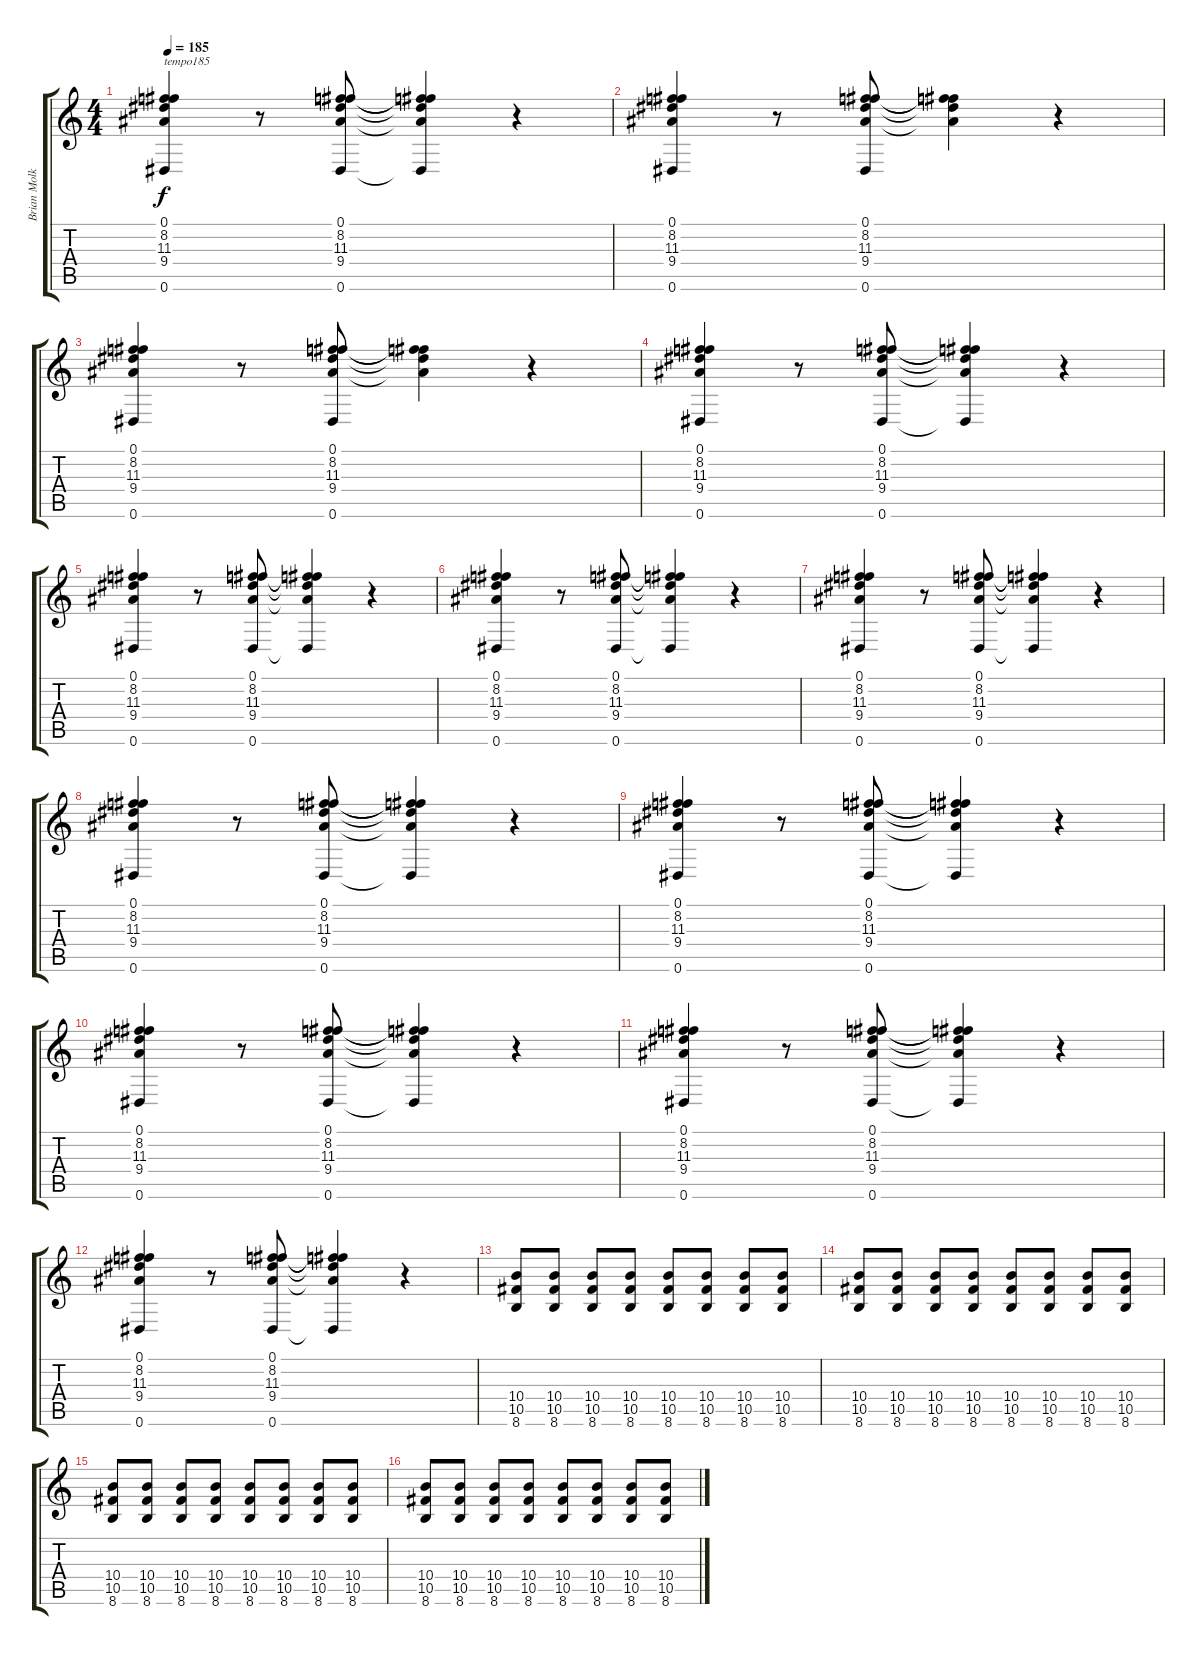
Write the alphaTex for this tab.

\track ("Brian Molko" "Brian Molk") {instrument overdrivenguitar}
\staff {score tabs}
\tuning (Eb4 Bb3 Gb3 Db3 Ab2 Eb2) {hide}
\ts (4 4)
\tempo 185
\clef g2
\ks c
(0.1 8.2 11.3 9.4 0.6).4{txt "tempo185" dy f instrument overdrivenguitar} r.8 (0.1 8.2 11.3 9.4 0.6).8 (0.1{t} 8.2{t} 11.3{t} 9.4{t} 0.6{t}).4 r.4 |
(0.1 8.2 11.3 9.4 0.6).4 r.8 (0.1 8.2 11.3 9.4 0.6).8 (0.1{t} 8.2{t} 11.3{t} 9.4{t}).4 r.4 |
(0.1 8.2 11.3 9.4 0.6).4 r.8 (0.1 8.2 11.3 9.4 0.6).8 (0.1{t} 8.2{t} 11.3{t} 9.4{t}).4 r.4 |
(0.1 8.2 11.3 9.4 0.6).4 r.8 (0.1 8.2 11.3 9.4 0.6).8 (0.1{t} 8.2{t} 11.3{t} 9.4{t} 0.6{t}).4 r.4 |
(0.1 8.2 11.3 9.4 0.6).4 r.8 (0.1 8.2 11.3 9.4 0.6).8 (0.1{t} 8.2{t} 11.3{t} 9.4{t} 0.6{t}).4 r.4 |
(0.1 8.2 11.3 9.4 0.6).4 r.8 (0.1 8.2 11.3 9.4 0.6).8 (0.1{t} 8.2{t} 11.3{t} 9.4{t} 0.6{t}).4 r.4 |
(0.1 8.2 11.3 9.4 0.6).4 r.8 (0.1 8.2 11.3 9.4 0.6).8 (0.1{t} 8.2{t} 11.3{t} 9.4{t} 0.6{t}).4 r.4 |
(0.1 8.2 11.3 9.4 0.6).4 r.8 (0.1 8.2 11.3 9.4 0.6).8 (0.1{t} 8.2{t} 11.3{t} 9.4{t} 0.6{t}).4 r.4 |
(0.1 8.2 11.3 9.4 0.6).4 r.8 (0.1 8.2 11.3 9.4 0.6).8 (0.1{t} 8.2{t} 11.3{t} 9.4{t} 0.6{t}).4 r.4 |
(0.1 8.2 11.3 9.4 0.6).4 r.8 (0.1 8.2 11.3 9.4 0.6).8 (0.1{t} 8.2{t} 11.3{t} 9.4{t} 0.6{t}).4 r.4 |
(0.1 8.2 11.3 9.4 0.6).4 r.8 (0.1 8.2 11.3 9.4 0.6).8 (0.1{t} 8.2{t} 11.3{t} 9.4{t} 0.6{t}).4 r.4 |
(0.1 8.2 11.3 9.4 0.6).4 r.8 (0.1 8.2 11.3 9.4 0.6).8 (0.1{t} 8.2{t} 11.3{t} 9.4{t} 0.6{t}).4 r.4 |
(10.4 10.5 8.6).8 (10.4 10.5 8.6).8 (10.4 10.5 8.6).8 (10.4 10.5 8.6).8 (10.4 10.5 8.6).8 (10.4 10.5 8.6).8 (10.4 10.5 8.6).8 (10.4 10.5 8.6).8 |
(10.4 10.5 8.6).8 (10.4 10.5 8.6).8 (10.4 10.5 8.6).8 (10.4 10.5 8.6).8 (10.4 10.5 8.6).8 (10.4 10.5 8.6).8 (10.4 10.5 8.6).8 (10.4 10.5 8.6).8 |
(10.4 10.5 8.6).8 (10.4 10.5 8.6).8 (10.4 10.5 8.6).8 (10.4 10.5 8.6).8 (10.4 10.5 8.6).8 (10.4 10.5 8.6).8 (10.4 10.5 8.6).8 (10.4 10.5 8.6).8 |
(10.4 10.5 8.6).8 (10.4 10.5 8.6).8 (10.4 10.5 8.6).8 (10.4 10.5 8.6).8 (10.4 10.5 8.6).8 (10.4 10.5 8.6).8 (10.4 10.5 8.6).8 (10.4 10.5 8.6).8
